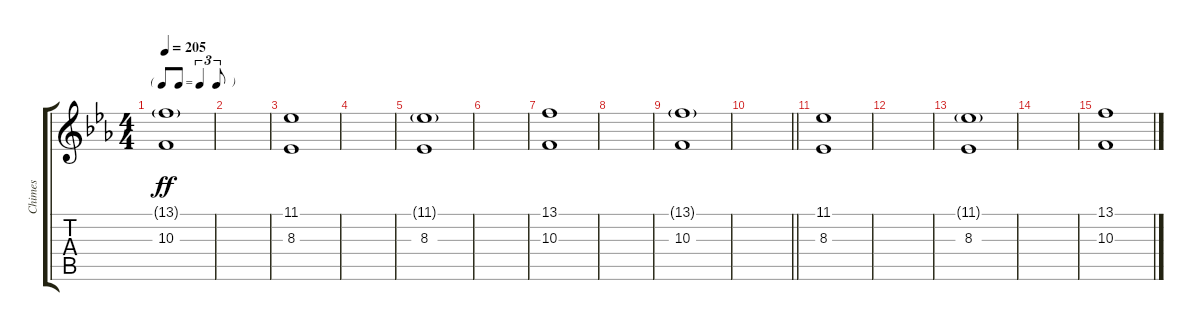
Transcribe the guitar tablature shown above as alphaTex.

\track ("Chimes" "Chimes") {instrument tubularbells}
\staff {score tabs}
\tuning (E4 B3 G3 D3 A2 E2) {hide}
\ts (4 4)
\tf triplet8th
\tempo 205
\clef g2
\ks eb
(13.1{g} 10.3).1{dy ff} |
|
(11.1 8.3).1 |
|
(11.1{g} 8.3).1 |
|
(13.1 10.3).1 |
|
(13.1{g} 10.3).1 |
\barLineRight lightlight
|
(11.1 8.3).1 |
|
(11.1{g} 8.3).1 |
|
(13.1 10.3).1
